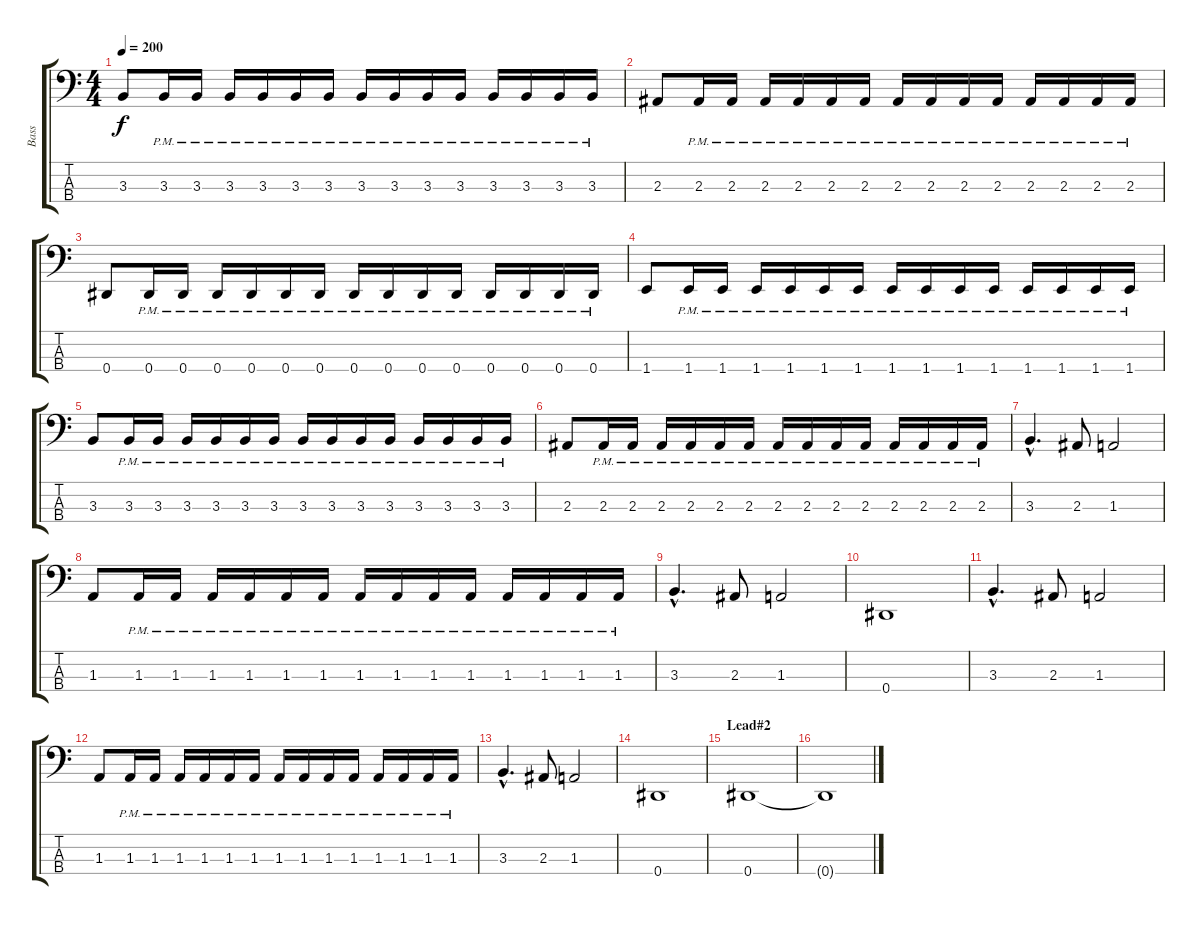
\track ("Bass" "Bass") {instrument slapbass2}
\staff {score tabs}
\tuning (Gb2 Db2 Ab1 Eb1) {hide}
\ts (4 4)
\tempo 200
\clef f4
\ks c
3.3.8{dy f} 3.3{pm}.16 3.3{pm}.16 3.3{pm}.16 3.3{pm}.16 3.3{pm}.16 3.3{pm}.16 3.3{pm}.16 3.3{pm}.16 3.3{pm}.16 3.3{pm}.16 3.3{pm}.16 3.3{pm}.16 3.3{pm}.16 3.3{pm}.16 |
2.3.8 2.3{pm}.16 2.3{pm}.16 2.3{pm}.16 2.3{pm}.16 2.3{pm}.16 2.3{pm}.16 2.3{pm}.16 2.3{pm}.16 2.3{pm}.16 2.3{pm}.16 2.3{pm}.16 2.3{pm}.16 2.3{pm}.16 2.3{pm}.16 |
0.4.8 0.4{pm}.16 0.4{pm}.16 0.4{pm}.16 0.4{pm}.16 0.4{pm}.16 0.4{pm}.16 0.4{pm}.16 0.4{pm}.16 0.4{pm}.16 0.4{pm}.16 0.4{pm}.16 0.4{pm}.16 0.4{pm}.16 0.4{pm}.16 |
1.4.8 1.4{pm}.16 1.4{pm}.16 1.4{pm}.16 1.4{pm}.16 1.4{pm}.16 1.4{pm}.16 1.4{pm}.16 1.4{pm}.16 1.4{pm}.16 1.4{pm}.16 1.4{pm}.16 1.4{pm}.16 1.4{pm}.16 1.4{pm}.16 |
3.3.8 3.3{pm}.16 3.3{pm}.16 3.3{pm}.16 3.3{pm}.16 3.3{pm}.16 3.3{pm}.16 3.3{pm}.16 3.3{pm}.16 3.3{pm}.16 3.3{pm}.16 3.3{pm}.16 3.3{pm}.16 3.3{pm}.16 3.3{pm}.16 |
2.3.8 2.3{pm}.16 2.3{pm}.16 2.3{pm}.16 2.3{pm}.16 2.3{pm}.16 2.3{pm}.16 2.3{pm}.16 2.3{pm}.16 2.3{pm}.16 2.3{pm}.16 2.3{pm}.16 2.3{pm}.16 2.3{pm}.16 2.3{pm}.16 |
3.3{hac}.4{d} 2.3.8 1.3.2 |
1.3.8 1.3{pm}.16 1.3{pm}.16 1.3{pm}.16 1.3{pm}.16 1.3{pm}.16 1.3{pm}.16 1.3{pm}.16 1.3{pm}.16 1.3{pm}.16 1.3{pm}.16 1.3{pm}.16 1.3{pm}.16 1.3{pm}.16 1.3{pm}.16 |
3.3{hac}.4{d} 2.3.8 1.3.2 |
0.4.1 |
3.3{hac}.4{d} 2.3.8 1.3.2 |
1.3.8 1.3{pm}.16 1.3{pm}.16 1.3{pm}.16 1.3{pm}.16 1.3{pm}.16 1.3{pm}.16 1.3{pm}.16 1.3{pm}.16 1.3{pm}.16 1.3{pm}.16 1.3{pm}.16 1.3{pm}.16 1.3{pm}.16 1.3{pm}.16 |
3.3{hac}.4{d} 2.3.8 1.3.2 |
0.4.1 |
\section ("" "Lead#2")
0.4.1 |
0.4{t}.1
